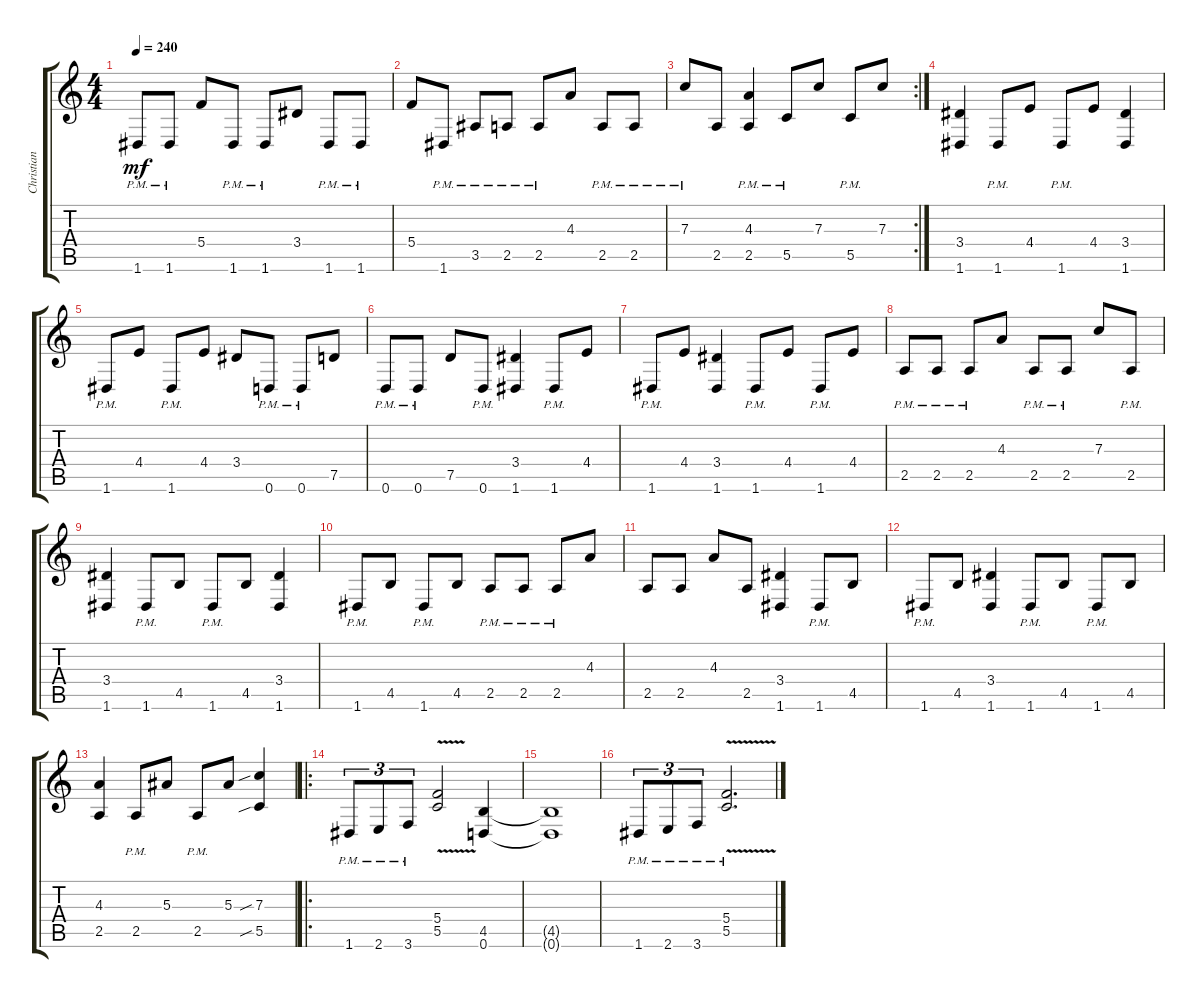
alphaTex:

\track ("Christian Muenzer" "Christian ") {instrument distortionguitar}
\staff {score tabs}
\tuning (D4 A3 F3 C3 G2 D2) {hide}
\ts (4 4)
\tempo 240
\clef g2
\ks c
1.6{pm}.8{dy mf} 1.6{pm}.8 5.4.8 1.6{pm}.8 1.6{pm}.8 3.4.8 1.6{pm}.8 1.6{pm}.8 |
5.4.8 1.6{pm}.8 3.5{pm}.8 2.5{pm}.8 2.5{pm}.8 4.3.8 2.5{pm}.8 2.5{pm}.8 |
\rc 2
7.3{pm}.8 2.5.8 (4.3{pm} 2.5{pm}).4 5.5{pm}.8 7.3.8 5.5{pm}.8 7.3.8 |
(3.4 1.6).4 1.6{pm}.8 4.4.8 1.6{pm}.8 4.4.8 (3.4 1.6).4 |
1.6{pm}.8 4.4.8 1.6{pm}.8 4.4.8 3.4.8 0.6{pm}.8 0.6{pm}.8 7.5.8 |
0.6{pm}.8 0.6{pm}.8 7.5.8 0.6{pm}.8 (3.4 1.6).4 1.6{pm}.8 4.4.8 |
1.6{pm}.8 4.4.8 (3.4 1.6).4 1.6{pm}.8 4.4.8 1.6{pm}.8 4.4.8 |
2.5{pm}.8 2.5{pm}.8 2.5{pm}.8 4.3.8 2.5{pm}.8 2.5{pm}.8 7.3.8 2.5{pm}.8 |
(3.4 1.6).4 1.6{pm}.8 4.5.8 1.6{pm}.8 4.5.8 (3.4 1.6).4 |
1.6{pm}.8 4.5.8 1.6{pm}.8 4.5.8 2.5{pm}.8 2.5{pm}.8 2.5{pm}.8 4.3.8 |
2.5.8 2.5.8 4.3.8 2.5.8 (3.4 1.6).4 1.6{pm}.8 4.5.8 |
1.6{pm}.8 4.5.8 (3.4 1.6).4 1.6{pm}.8 4.5.8 1.6{pm}.8 4.5.8 |
(4.3 2.5).4 2.5{pm}.8 5.3.8 2.5{pm}.8 5.3.8 (7.3{sib} 5.5{sib}).4 |
\ro
1.6{pm}.8{tu (3 2)} 2.6{pm}.8{tu (3 2)} 3.6{pm}.8{tu (3 2)} (5.4{v} 5.5{v}).2 (4.5 0.6).4 |
(4.5{t} 0.6{t}).1 |
1.6{pm}.8{tu (3 2)} 2.6{pm}.8{tu (3 2)} 3.6{pm}.8{tu (3 2)} (5.4{v pm} 5.5{v pm}).2{d}
